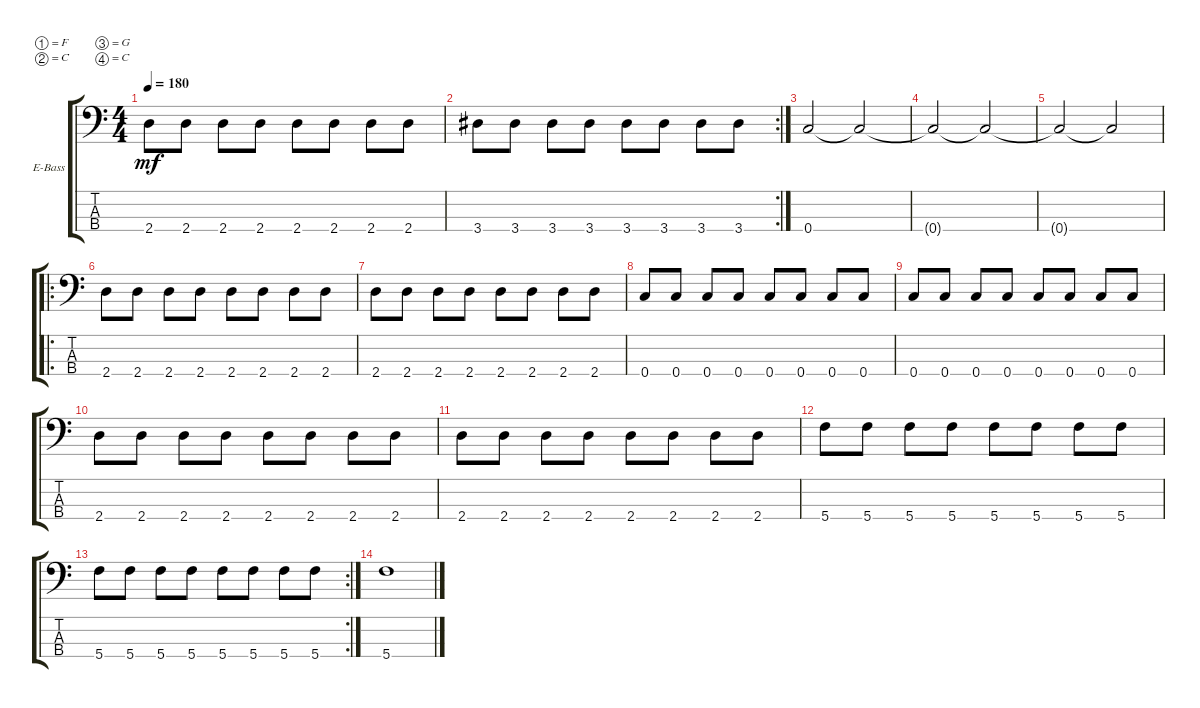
\bracketExtendMode groupsimilarinstruments
\firstSystemTrackNameOrientation horizontal
\otherSystemsTrackNameOrientation horizontal
\track ("Electric Bass" "E-Bass") {instrument electricbassfinger}
\staff {score tabs}
\tuning (F3 C3 G2 C2)
\ts (4 4)
\tempo 180
\clef f4
\ks c
2.4.8{dy mf} 2.4.8 2.4.8 2.4.8 2.4.8 2.4.8 2.4.8 2.4.8 |
\rc 2
3.4.8 3.4.8 3.4.8 3.4.8 3.4.8 3.4.8 3.4.8 3.4.8 |
0.4.2 0.4{t}.2 |
0.4{t}.2 0.4{t}.2 |
0.4{t}.2 0.4{t}.2 |
\ro
2.4.8 2.4.8 2.4.8 2.4.8 2.4.8 2.4.8 2.4.8 2.4.8 |
2.4.8 2.4.8 2.4.8 2.4.8 2.4.8 2.4.8 2.4.8 2.4.8 |
0.4.8 0.4.8 0.4.8 0.4.8 0.4.8 0.4.8 0.4.8 0.4.8 |
0.4.8 0.4.8 0.4.8 0.4.8 0.4.8 0.4.8 0.4.8 0.4.8 |
2.4.8 2.4.8 2.4.8 2.4.8 2.4.8 2.4.8 2.4.8 2.4.8 |
2.4.8 2.4.8 2.4.8 2.4.8 2.4.8 2.4.8 2.4.8 2.4.8 |
5.4.8 5.4.8 5.4.8 5.4.8 5.4.8 5.4.8 5.4.8 5.4.8 |
\rc 2
5.4.8 5.4.8 5.4.8 5.4.8 5.4.8 5.4.8 5.4.8 5.4.8 |
5.4.1
